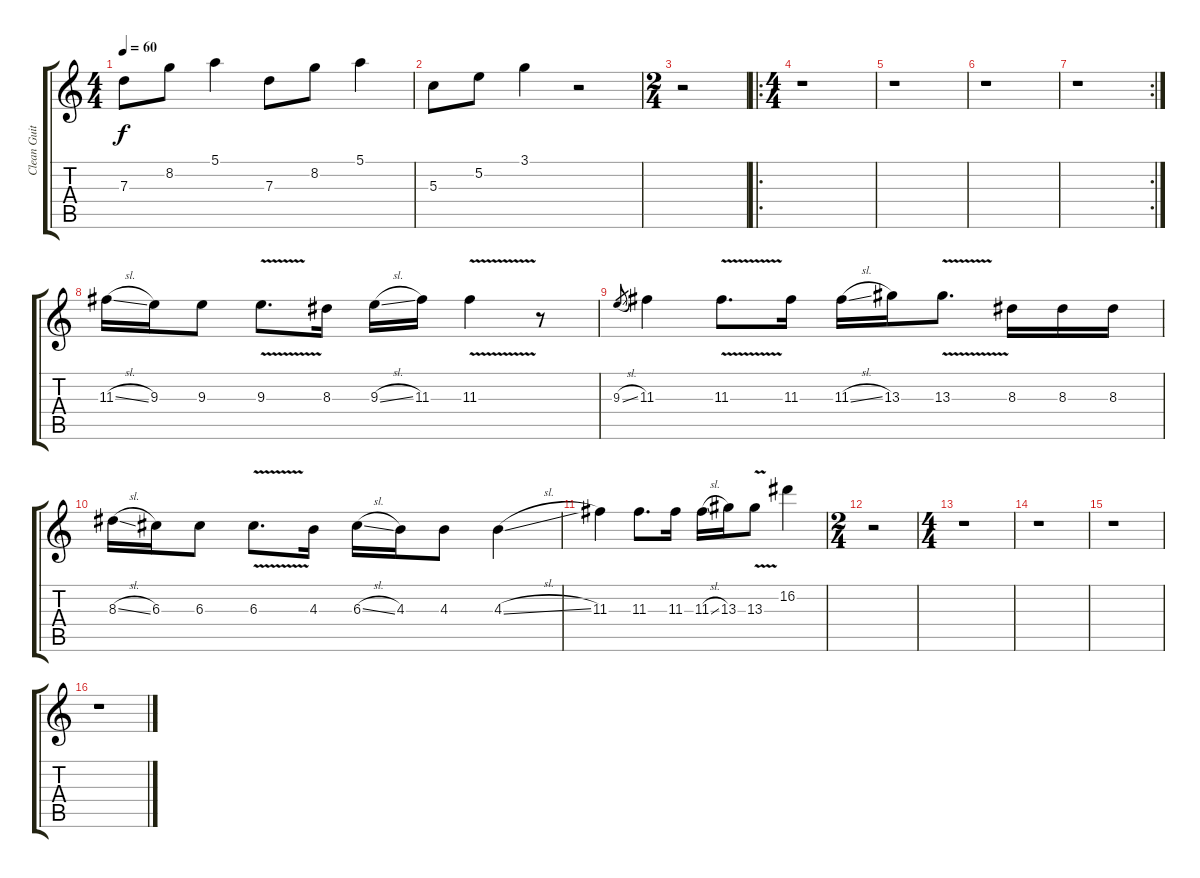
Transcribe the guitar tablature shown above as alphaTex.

\track ("Clean Guitar" "Clean Guit") {instrument electricguitarclean}
\staff {score tabs}
\tuning (E4 B3 G3 D3 A2 E2) {hide}
\ts (4 4)
\tempo 60
\clef g2
\ks c
7.3.8{dy f} 8.2.8 5.1.4 7.3.8 8.2.8 5.1.4 |
5.3.8 5.2.8 3.1.4 r.2 |
\ts (2 4)
r.2 |
\ro
\ts (4 4)
r.1 |
r.1 |
r.1 |
\rc 2
r.1 |
11.3{sl}.16 9.3.16 9.3.8 9.3{v}.8{d} 8.3.16 9.3{sl}.16 11.3.16 11.3{v}.4 r.8 |
9.3{sl}.8{gr} 11.3.4 11.3{v}.8{d} 11.3.16 11.3{sl}.16 13.3.16 13.3{v}.8{d} 8.3.16 8.3.16 8.3.16 |
8.3{sl}.16 6.3.16 6.3.8 6.3{v}.8{d} 4.3.16 6.3{sl}.16 4.3.16 4.3.8 4.3{sl}.4 |
11.3.4 11.3.8{d} 11.3.16 11.3{sl}.16 13.3.16 13.3{v}.8 16.2.4 |
\ts (2 4)
r.2 |
\ts (4 4)
r.1 |
r.1 |
r.1 |
r.1
